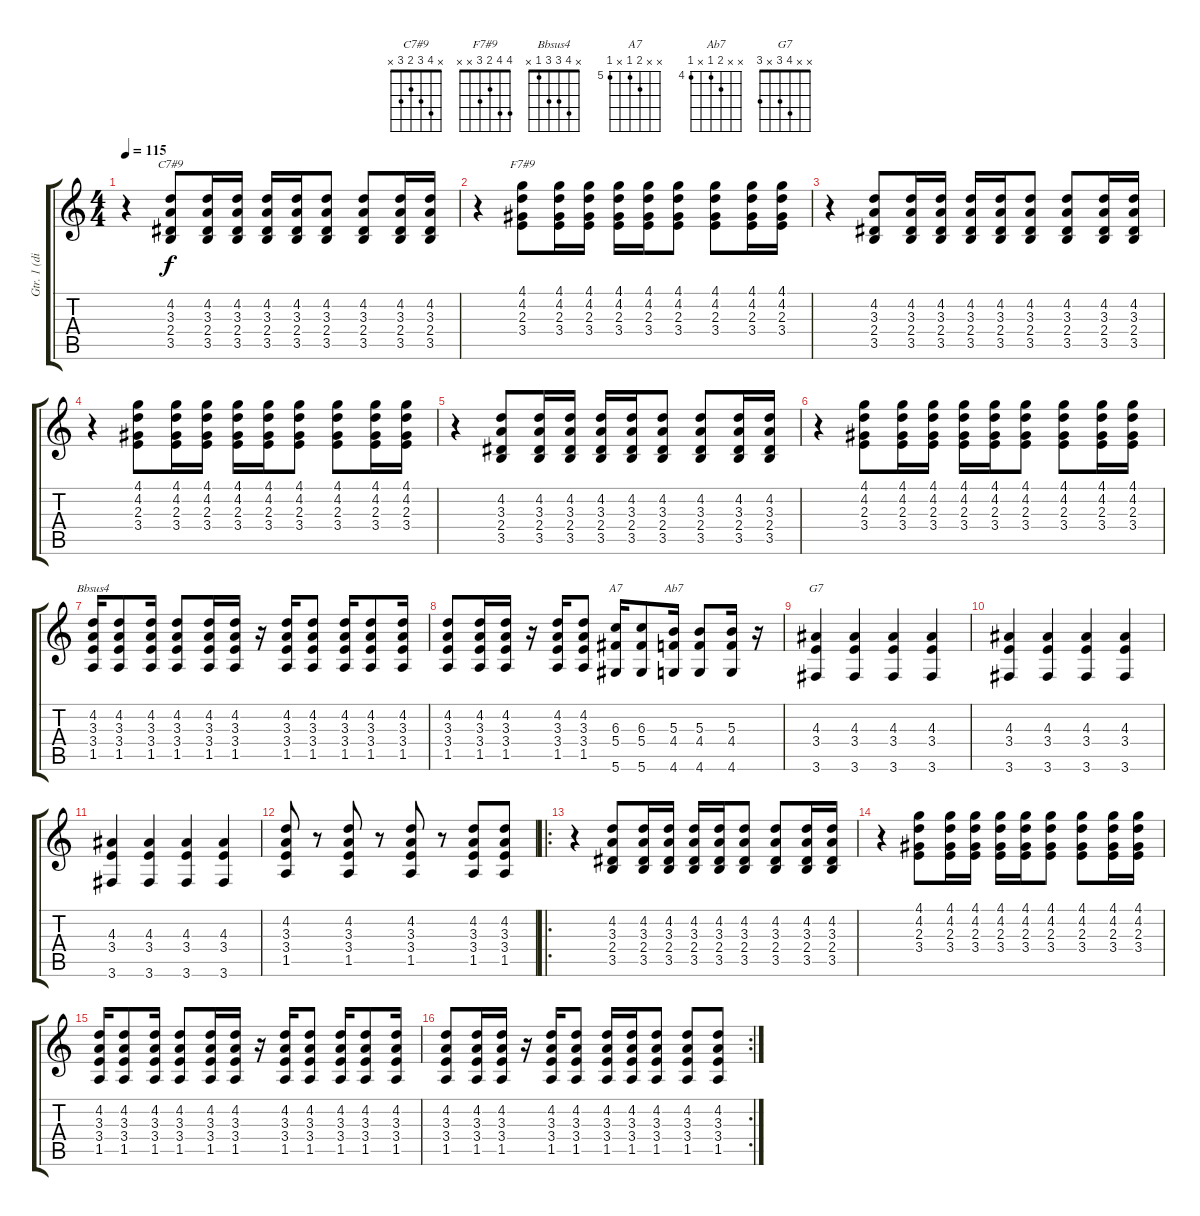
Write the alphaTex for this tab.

\track ("Gtr. 1 (dist.)" "Gtr. 1 (di") {instrument distortionguitar}
\staff {score tabs}
\tuning (Eb4 Bb3 Gb3 Db3 Ab2 Eb2) {hide}
\chord ("C7#9" x 4 3 2 3 x)
\chord ("F7#9" 4 4 2 3 x x)
\chord ("Bbsus4" x 4 3 3 1 x)
\chord ("A7" x x 6 5 x 5) {firstfret 5}
\chord ("Ab7" x x 5 4 x 4) {firstfret 4}
\chord ("G7" x x 4 3 x 3)
\ts (4 4)
\tempo 115
\clef g2
\ks c
r.4{dy f} (4.2 3.3 2.4 3.5).8{ch "C7#9"} (4.2 3.3 2.4 3.5).16 (4.2 3.3 2.4 3.5).16 (4.2 3.3 2.4 3.5).16 (4.2 3.3 2.4 3.5).16 (4.2 3.3 2.4 3.5).8 (4.2 3.3 2.4 3.5).8 (4.2 3.3 2.4 3.5).16 (4.2 3.3 2.4 3.5).16 |
r.4 (4.1 4.2 2.3 3.4).8{ch "F7#9"} (4.1 4.2 2.3 3.4).16 (4.1 4.2 2.3 3.4).16 (4.1 4.2 2.3 3.4).16 (4.1 4.2 2.3 3.4).16 (4.1 4.2 2.3 3.4).8 (4.1 4.2 2.3 3.4).8 (4.1 4.2 2.3 3.4).16 (4.1 4.2 2.3 3.4).16 |
r.4 (4.2 3.3 2.4 3.5).8 (4.2 3.3 2.4 3.5).16 (4.2 3.3 2.4 3.5).16 (4.2 3.3 2.4 3.5).16 (4.2 3.3 2.4 3.5).16 (4.2 3.3 2.4 3.5).8 (4.2 3.3 2.4 3.5).8 (4.2 3.3 2.4 3.5).16 (4.2 3.3 2.4 3.5).16 |
r.4 (4.1 4.2 2.3 3.4).8 (4.1 4.2 2.3 3.4).16 (4.1 4.2 2.3 3.4).16 (4.1 4.2 2.3 3.4).16 (4.1 4.2 2.3 3.4).16 (4.1 4.2 2.3 3.4).8 (4.1 4.2 2.3 3.4).8 (4.1 4.2 2.3 3.4).16 (4.1 4.2 2.3 3.4).16 |
r.4 (4.2 3.3 2.4 3.5).8 (4.2 3.3 2.4 3.5).16 (4.2 3.3 2.4 3.5).16 (4.2 3.3 2.4 3.5).16 (4.2 3.3 2.4 3.5).16 (4.2 3.3 2.4 3.5).8 (4.2 3.3 2.4 3.5).8 (4.2 3.3 2.4 3.5).16 (4.2 3.3 2.4 3.5).16 |
r.4 (4.1 4.2 2.3 3.4).8 (4.1 4.2 2.3 3.4).16 (4.1 4.2 2.3 3.4).16 (4.1 4.2 2.3 3.4).16 (4.1 4.2 2.3 3.4).16 (4.1 4.2 2.3 3.4).8 (4.1 4.2 2.3 3.4).8 (4.1 4.2 2.3 3.4).16 (4.1 4.2 2.3 3.4).16 |
(4.2 3.3 3.4 1.5).16{ch "Bbsus4"} (4.2 3.3 3.4 1.5).8 (4.2 3.3 3.4 1.5).16 (4.2 3.3 3.4 1.5).8 (4.2 3.3 3.4 1.5).16 (4.2 3.3 3.4 1.5).16 r.16 (4.2 3.3 3.4 1.5).16 (4.2 3.3 3.4 1.5).8 (4.2 3.3 3.4 1.5).16 (4.2 3.3 3.4 1.5).8 (4.2 3.3 3.4 1.5).16 |
(4.2 3.3 3.4 1.5).8 (4.2 3.3 3.4 1.5).16 (4.2 3.3 3.4 1.5).16 r.16 (4.2 3.3 3.4 1.5).16 (4.2 3.3 3.4 1.5).8 (6.3 5.4 5.6).16{ch "A7"} (6.3 5.4 5.6).8 (5.3 4.4 4.6).16{ch "Ab7"} (5.3 4.4 4.6).8 (5.3 4.4 4.6).16 r.16 |
(4.3 3.4 3.6).4{ch "G7"} (4.3 3.4 3.6).4 (4.3 3.4 3.6).4 (4.3 3.4 3.6).4 |
(4.3 3.4 3.6).4 (4.3 3.4 3.6).4 (4.3 3.4 3.6).4 (4.3 3.4 3.6).4 |
(4.3 3.4 3.6).4 (4.3 3.4 3.6).4 (4.3 3.4 3.6).4 (4.3 3.4 3.6).4 |
(4.2 3.3 3.4 1.5).8 r.8 (4.2 3.3 3.4 1.5).8 r.8 (4.2 3.3 3.4 1.5).8 r.8 (4.2 3.3 3.4 1.5).8 (4.2 3.3 3.4 1.5).8 |
\ro
r.4 (4.2 3.3 2.4 3.5).8 (4.2 3.3 2.4 3.5).16 (4.2 3.3 2.4 3.5).16 (4.2 3.3 2.4 3.5).16 (4.2 3.3 2.4 3.5).16 (4.2 3.3 2.4 3.5).8 (4.2 3.3 2.4 3.5).8 (4.2 3.3 2.4 3.5).16 (4.2 3.3 2.4 3.5).16 |
r.4 (4.1 4.2 2.3 3.4).8 (4.1 4.2 2.3 3.4).16 (4.1 4.2 2.3 3.4).16 (4.1 4.2 2.3 3.4).16 (4.1 4.2 2.3 3.4).16 (4.1 4.2 2.3 3.4).8 (4.1 4.2 2.3 3.4).8 (4.1 4.2 2.3 3.4).16 (4.1 4.2 2.3 3.4).16 |
(4.2 3.3 3.4 1.5).16 (4.2 3.3 3.4 1.5).8 (4.2 3.3 3.4 1.5).16 (4.2 3.3 3.4 1.5).8 (4.2 3.3 3.4 1.5).16 (4.2 3.3 3.4 1.5).16 r.16 (4.2 3.3 3.4 1.5).16 (4.2 3.3 3.4 1.5).8 (4.2 3.3 3.4 1.5).16 (4.2 3.3 3.4 1.5).8 (4.2 3.3 3.4 1.5).16 |
\rc 2
(4.2 3.3 3.4 1.5).8 (4.2 3.3 3.4 1.5).16 (4.2 3.3 3.4 1.5).16 r.16 (4.2 3.3 3.4 1.5).16 (4.2 3.3 3.4 1.5).8 (4.2 3.3 3.4 1.5).16 (4.2 3.3 3.4 1.5).16 (4.2 3.3 3.4 1.5).8 (4.2 3.3 3.4 1.5).8 (4.2 3.3 3.4 1.5).8
